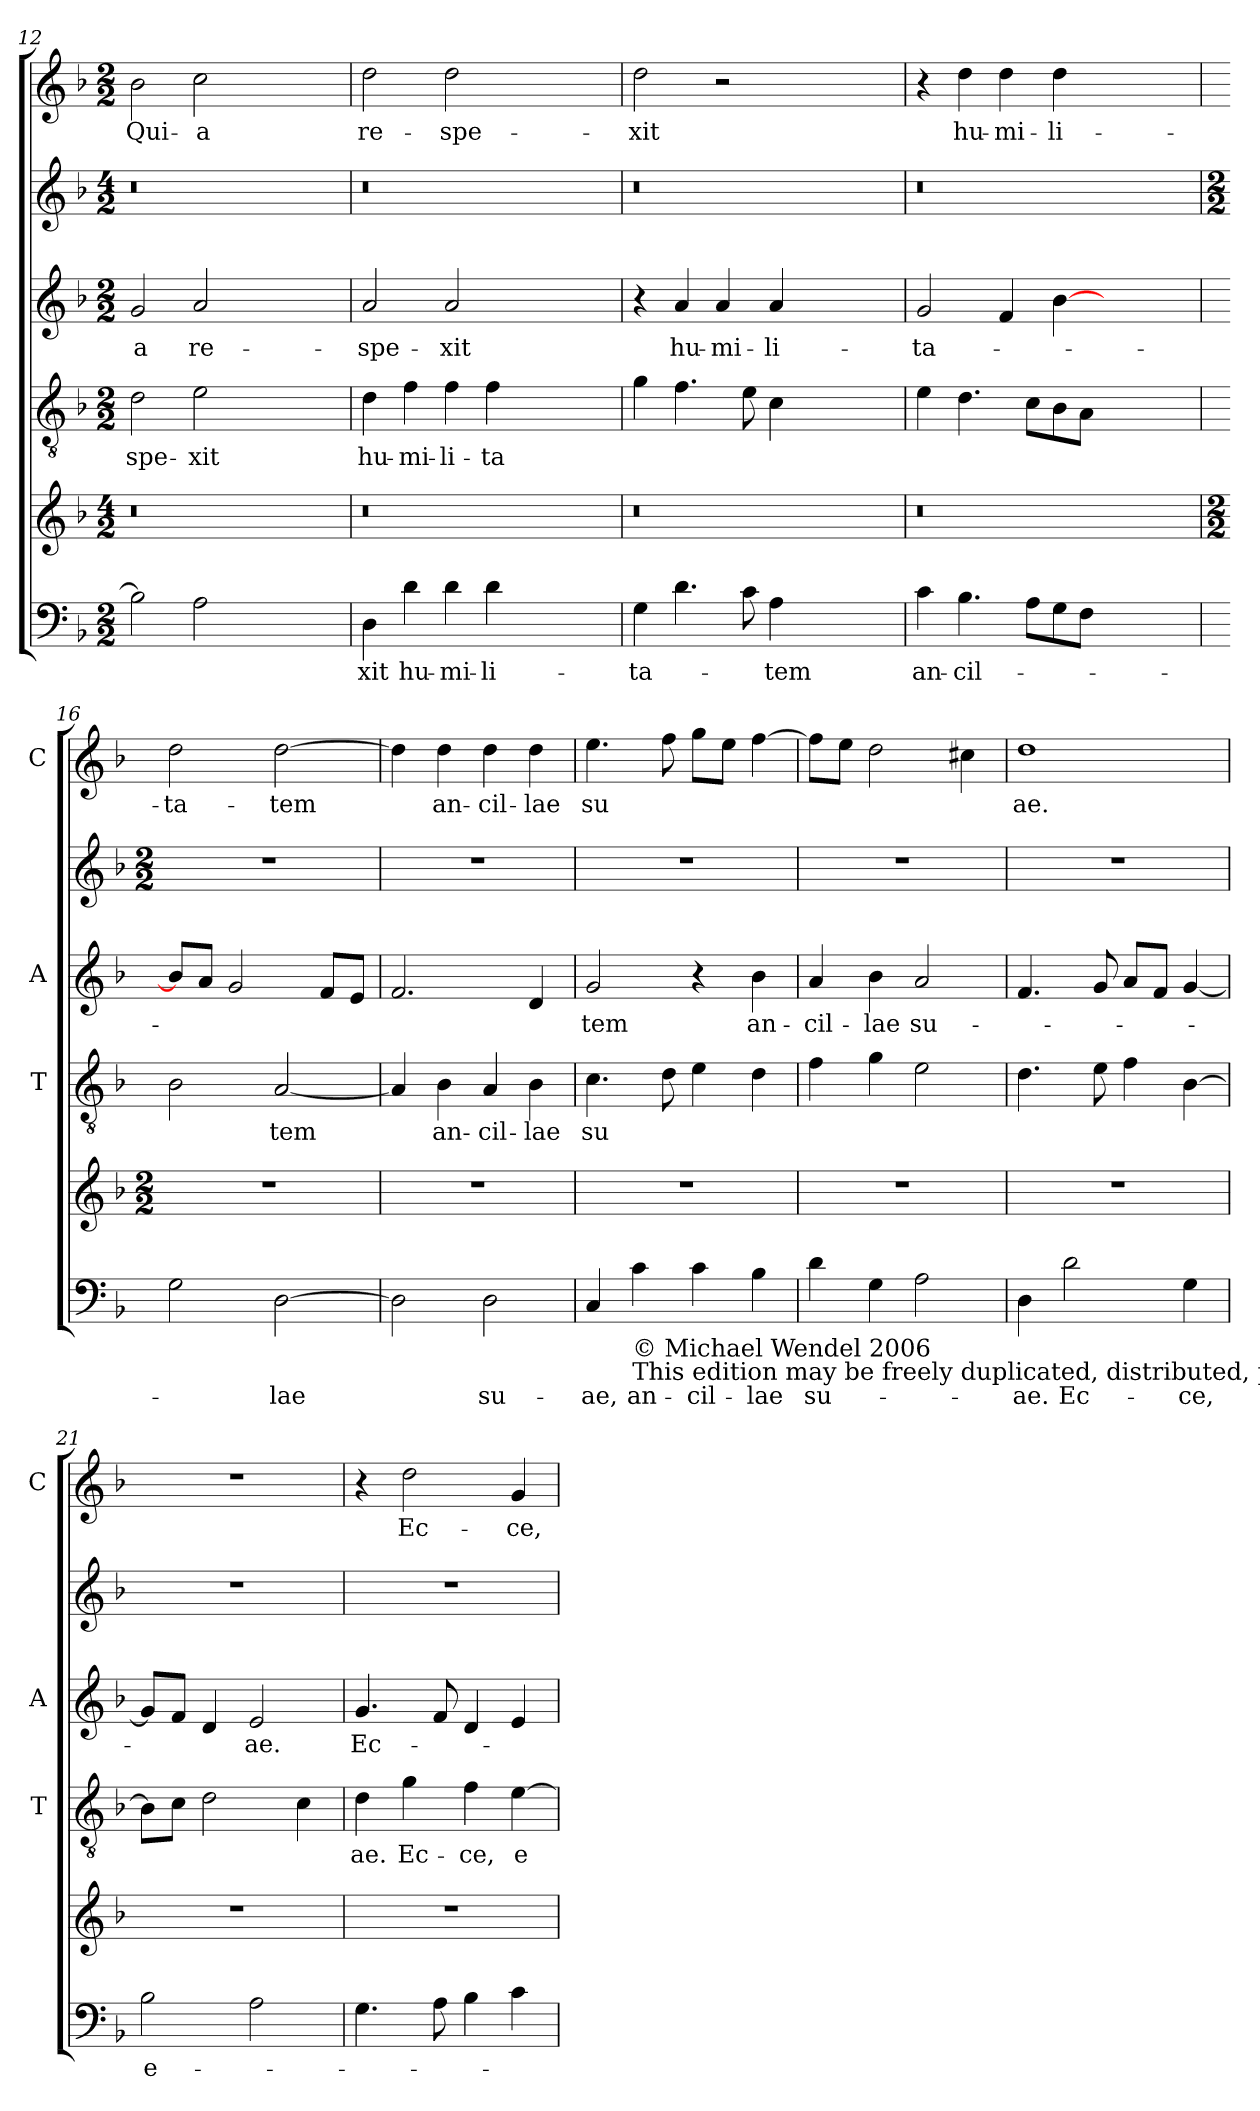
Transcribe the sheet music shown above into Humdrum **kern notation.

**kern	**text	**kern	**kern	**text	**kern	**text	**kern	**kern	**text
*part6	*part6	*part5	*part4	*part4	*part3	*part3	*part2	*part1	*part1
*staff6	*staff6	*staff5	*staff4	*staff4	*staff3	*staff3	*staff2	*staff1	*staff1
*	*	*	*I'T	*	*I'A	*	*	*I'C	*
*clefF4	*	*clefG2	*clefGv2	*	*clefG2	*	*clefG2	*clefG2	*
*k[b-]	*	*k[b-]	*k[b-]	*	*k[b-]	*	*k[b-]	*k[b-]	*
*F:	*	*F:	*F:	*	*F:	*	*F:	*F:	*
*M2/2	*	*M4/2	*M2/2	*	*M2/2	*	*M4/2	*M2/2	*
=12	=12	=12	=12	=12	=12	=12	=12	=12	=12
!	!	!	!	!LO:LY:b	!	!LO:LY:b	!	!	!LO:LY:b
2B-\]	.	0r	2d\	spe-	2g/	-a	0r	2b-\	Qui-
!	!	!	!	!LO:LY:b	!	!LO:LY:b	!	!	!LO:LY:b
2A\	.	.	2e\	-xit	2a/	re-	.	2cc\	-a
1ryy	.	.	1ryy	.	1ryy	.	.	1ryy	.
=13	=13	=13	=13	=13	=13	=13	=13	=13	=13
!	!LO:LY:b	!	!	!LO:LY:b	!	!LO:LY:b	!	!	!LO:LY:b
4D\	-xit	0r	4d\	hu-	2a/	-spe-	0r	2dd\	re-
!	!LO:LY:b	!	!	!LO:LY:b	!	!	!	!	!
4d\	hu-	.	4f\	-mi-	.	.	.	.	.
!	!LO:LY:b	!	!	!LO:LY:b	!	!LO:LY:b	!	!	!LO:LY:b
4d\	-mi-	.	4f\	-li-	2a/	-xit	.	2dd\	-spe-
!	!LO:LY:b	!	!	!LO:LY:b	!	!	!	!	!
4d\	-li-	.	4f\	-ta	.	.	.	.	.
1ryy	.	.	1ryy	.	1ryy	.	.	1ryy	.
=14	=14	=14	=14	=14	=14	=14	=14	=14	=14
!	!LO:LY:b	!	!	!	!	!	!	!	!LO:LY:b
4G\	-ta-	0r	4g\	.	4r	.	0r	2dd\	-xit
!	!	!	!	!	!	!LO:LY:b	!	!	!
4.d\	.	.	4.f\	.	4a/	hu-	.	.	.
!	!	!	!	!	!	!LO:LY:b	!	!	!
.	.	.	.	.	4a/	-mi-	.	2r	.
8c\	.	.	8e\	.	.	.	.	.	.
!	!LO:LY:b	!	!	!	!	!LO:LY:b	!	!	!
4A\	-tem	.	4c\	.	4a/	-li-	.	.	.
1ryy	.	.	1ryy	.	1ryy	.	.	1ryy	.
=15	=15	=15	=15	=15	=15	=15	=15	=15	=15
!	!LO:LY:b	!	!	!	!	!LO:LY:b	!	!	!
4c\	an-	0r	4e\	.	2g/	-ta-	0r	4r	.
!	!LO:LY:b	!	!	!	!	!	!	!	!LO:LY:b
4.B-\	-cil-	.	4.d\	.	.	.	.	4dd\	hu-
!	!	!	!	!	!	!	!	!	!LO:LY:b
.	.	.	.	.	4f/	.	.	4dd\	-mi-
8A\L	.	.	8c\L	.	.	.	.	.	.
!	!	!	!	!	!	!	!	!	!LO:LY:b
8G\	.	.	8B-\	.	[4b-\	.	.	4dd\	-li-
8F\J	.	.	8A\J	.	.	.	.	.	.
1ryy	.	.	1ryy	.	1ryy	.	.	1ryy	.
!!LO:LB:g=z
=16	=16	=16	=16	=16	=16	=16	=16	=16	=16
*	*	*M2/2	*	*	*	*	*M2/2	*	*
!	!LO:LY:b	!	!	!	!	!LO:LY:b	!	!	!LO:LY:b
2G\	-­	1r	2B-\	.	8b-/L]	-­	1r	2dd\	-­ta-
.	.	.	.	.	8a/J	.	.	.	.
.	.	.	.	.	2g/	.	.	.	.
!	!LO:LY:b	!	!	!LO:LY:b	!	!	!	!	!LO:LY:b
[2D\	lae	.	[2A/	tem	.	.	.	[2dd\	-tem
.	.	.	.	.	8f/L	.	.	.	.
.	.	.	.	.	8e/J	.	.	.	.
=17	=17	=17	=17	=17	=17	=17	=17	=17	=17
2D\]	.	1r	4A/]	.	2.f/	.	1r	4dd\]	.
!	!	!	!	!LO:LY:b	!	!	!	!	!LO:LY:b
.	.	.	4B-\	an-	.	.	.	4dd\	an-
!	!LO:LY:b	!	!	!LO:LY:b	!	!	!	!	!LO:LY:b
2D\	su-	.	4A/	-cil-	.	.	.	4dd\	-cil-
!	!	!	!	!LO:LY:b	!	!	!	!	!LO:LY:b
.	.	.	4B-\	-lae	4d/	.	.	4dd\	-lae
=18	=18	=18	=18	=18	=18	=18	=18	=18	=18
!	!LO:LY:b	!	!	!LO:LY:b	!	!LO:LY:b	!	!	!LO:LY:b
4C/	-ae,	1r	4.c\	su	2g/	tem	1r	4.ee\	su
!LO:TX:b:t=© Michael Wendel 2006\nThis edition may be freely duplicated, distributed, performed or recorded for non-profit performance or use.	!	!	!	!	!	!	!	!	!
!	!LO:LY:b	!	!	!	!	!	!	!	!
4c\	an-	.	.	.	.	.	.	.	.
.	.	.	8d\	.	.	.	.	8ff\	.
!	!LO:LY:b	!	!	!	!	!	!	!	!
4c\	-cil-	.	4e\	.	4r	.	.	8gg\L	.
.	.	.	.	.	.	.	.	8ee\J	.
!	!LO:LY:b	!	!	!	!	!LO:LY:b	!	!	!
4B-\	-lae	.	4d\	.	4b-\	an-	.	[4ff\	.
=19	=19	=19	=19	=19	=19	=19	=19	=19	=19
!	!LO:LY:b	!	!	!	!	!LO:LY:b	!	!	!
4d\	su-	1r	4f\	.	4a/	-cil-	1r	8ff\L]	.
.	.	.	.	.	.	.	.	8ee\J	.
!	!	!	!	!	!	!LO:LY:b	!	!	!
4G\	.	.	4g\	.	4b-\	-lae	.	2dd\	.
!	!	!	!	!	!	!LO:LY:b	!	!	!
2A\	.	.	2e\	.	2a/	su-	.	.	.
.	.	.	.	.	.	.	.	4cc#\	.
=20	=20	=20	=20	=20	=20	=20	=20	=20	=20
!	!LO:LY:b	!	!	!	!	!	!	!	!LO:LY:b
4D\	-ae.	1r	4.d\	.	4.f/	.	1r	1dd	ae.
!	!LO:LY:b	!	!	!	!	!	!	!	!
2d\	Ec-	.	.	.	.	.	.	.	.
.	.	.	8e\	.	8g/	.	.	.	.
.	.	.	4f\	.	8a/L	.	.	.	.
.	.	.	.	.	8f/J	.	.	.	.
!	!LO:LY:b	!	!	!	!	!	!	!	!
4G\	-ce,	.	[4B-\	.	[4g/	.	.	.	.
!!LO:PB:g=z
=21	=21	=21	=21	=21	=21	=21	=21	=21	=21
!	!LO:LY:b	!	!	!LO:LY:b	!	!LO:LY:b	!	!	!
2B-\	e-	1r	8B-\L]	­	8g/L]	-­	1r	1r	.
.	.	.	8c\J	.	8f/J	.	.	.	.
!	!	!	!	!LO:LY:b	!	!LO:LY:b	!	!	!
.	.	.	2d\	­	4d/	­	.	.	.
!	!	!	!	!	!	!LO:LY:b	!	!	!
2A\	.	.	.	.	2e/	ae.	.	.	.
!	!	!	!	!LO:LY:b	!	!	!	!	!
.	.	.	4c\	­	.	.	.	.	.
=22	=22	=22	=22	=22	=22	=22	=22	=22	=22
!	!	!	!	!LO:LY:b	!	!LO:LY:b	!	!	!
4.G\	.	1r	4d\	ae.	4.g/	Ec-	1r	4r	.
!	!	!	!	!LO:LY:b	!	!	!	!	!LO:LY:b
.	.	.	4g\	Ec-	.	.	.	2dd\	Ec-
8A\	.	.	.	.	8f/	.	.	.	.
!	!	!	!	!LO:LY:b	!	!	!	!	!
4B-\	.	.	4f\	-ce,	4d/	.	.	.	.
!	!	!	!	!LO:LY:b	!	!	!	!	!LO:LY:b
4c\	.	.	[4e\	e	4e/	.	.	4g/	-ce,
=	=	=	=	=	=	=	=	=	=
*-	*-	*-	*-	*-	*-	*-	*-	*-	*-
